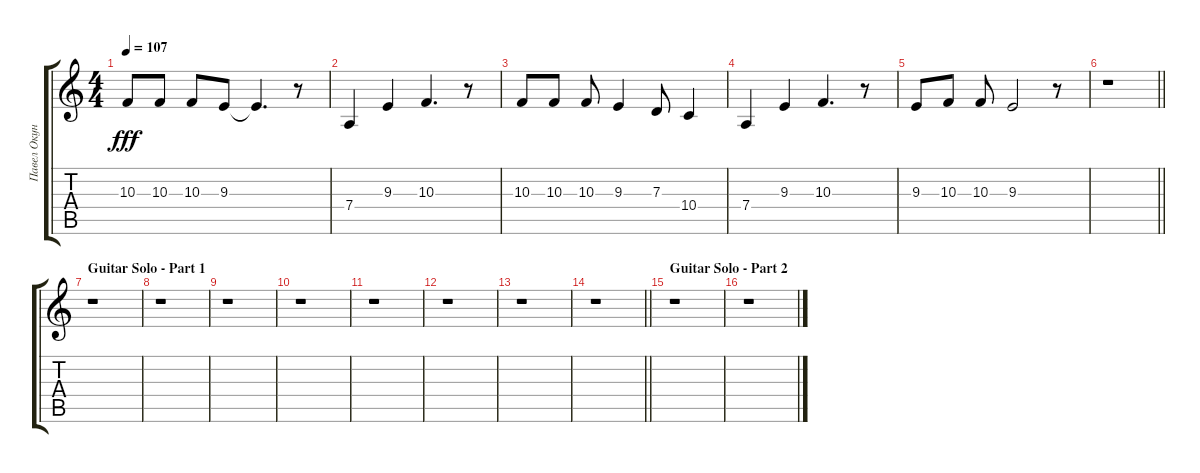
\track ("Павел Окунев" "Павел Окун") {instrument altosax}
\staff {score tabs}
\tuning (E4 B3 G3 D3 A2 E2) {hide}
\ts (4 4)
\tempo 107
\clef g2
\ks c
10.3.8{dy fff} 10.3.8 10.3.8 9.3.8 9.3{t}.4{d} r.8 |
7.4.4 9.3.4 10.3.4{d} r.8 |
10.3.8 10.3.8 10.3.8 9.3.4 7.3.8 10.4.4 |
7.4.4 9.3.4 10.3.4{d} r.8 |
9.3.8 10.3.8 10.3.8 9.3.2 r.8 |
\barLineRight lightlight
r.1 |
\section ("" "Guitar Solo - Part 1")
r.1 |
r.1 |
r.1 |
r.1 |
r.1 |
r.1 |
r.1 |
\barLineRight lightlight
r.1 |
\section ("" "Guitar Solo - Part 2")
r.1 |
r.1
